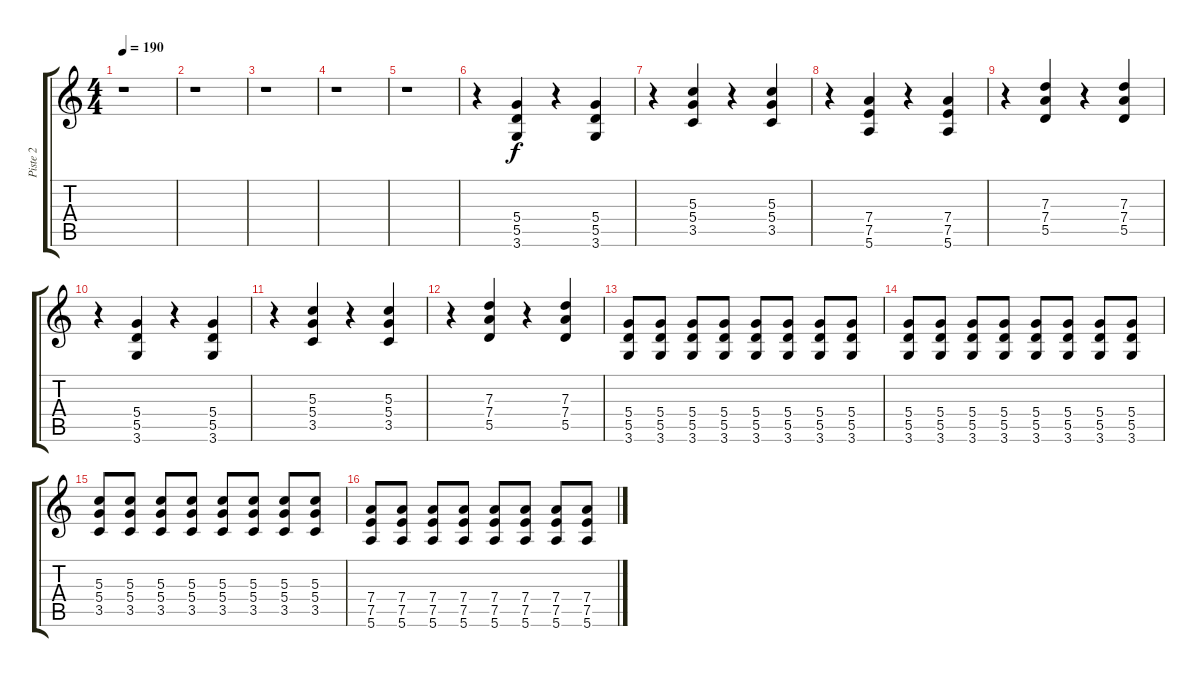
\track ("Piste 2" "Piste 2") {instrument overdrivenguitar}
\staff {score tabs}
\tuning (E4 B3 G3 D3 A2 E2) {hide}
\ts (4 4)
\tempo 190
\clef g2
\ks c
r.1{dy f} |
r.1 |
r.1 |
r.1 |
r.1 |
r.4 (5.4 5.5 3.6).4 r.4 (5.4 5.5 3.6).4 |
r.4 (5.3 5.4 3.5).4 r.4 (5.3 5.4 3.5).4 |
r.4 (7.4 7.5 5.6).4 r.4 (7.4 7.5 5.6).4 |
r.4 (7.3 7.4 5.5).4 r.4 (7.3 7.4 5.5).4 |
r.4 (5.4 5.5 3.6).4 r.4 (5.4 5.5 3.6).4 |
r.4 (5.3 5.4 3.5).4 r.4 (5.3 5.4 3.5).4 |
r.4 (7.3 7.4 5.5).4 r.4 (7.3 7.4 5.5).4 |
(5.4 5.5 3.6).8 (5.4 5.5 3.6).8 (5.4 5.5 3.6).8 (5.4 5.5 3.6).8 (5.4 5.5 3.6).8 (5.4 5.5 3.6).8 (5.4 5.5 3.6).8 (5.4 5.5 3.6).8 |
(5.4 5.5 3.6).8 (5.4 5.5 3.6).8 (5.4 5.5 3.6).8 (5.4 5.5 3.6).8 (5.4 5.5 3.6).8 (5.4 5.5 3.6).8 (5.4 5.5 3.6).8 (5.4 5.5 3.6).8 |
(5.3 5.4 3.5).8 (5.3 5.4 3.5).8 (5.3 5.4 3.5).8 (5.3 5.4 3.5).8 (5.3 5.4 3.5).8 (5.3 5.4 3.5).8 (5.3 5.4 3.5).8 (5.3 5.4 3.5).8 |
(7.4 7.5 5.6).8 (7.4 7.5 5.6).8 (7.4 7.5 5.6).8 (7.4 7.5 5.6).8 (7.4 7.5 5.6).8 (7.4 7.5 5.6).8 (7.4 7.5 5.6).8 (7.4 7.5 5.6).8
